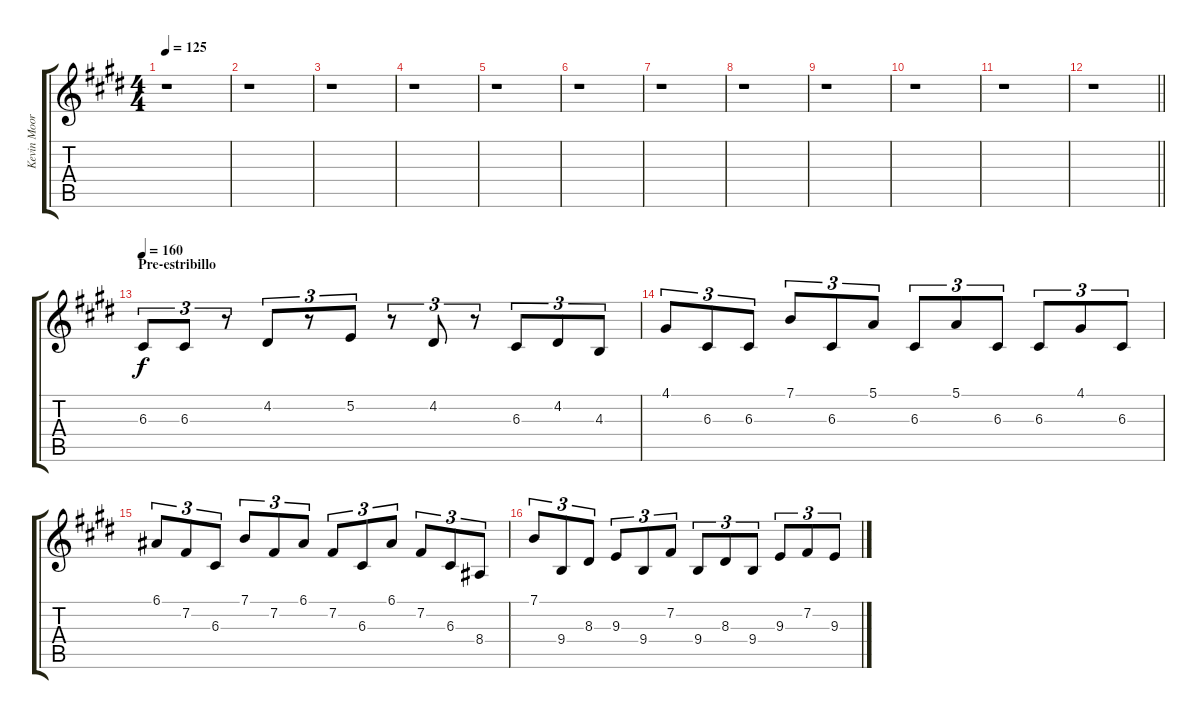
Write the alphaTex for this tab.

\track ("Kevin Moore II" "Kevin Moor") {instrument rockorgan}
\staff {score tabs}
\tuning (E4 B3 G3 D3 A2 E2) {hide}
\ts (4 4)
\tempo 125
\clef g2
\ks e
r.1{dy f} |
r.1 |
r.1 |
r.1 |
r.1 |
r.1 |
r.1 |
r.1 |
r.1 |
r.1 |
r.1 |
\barLineRight lightlight
r.1 |
\section ("" "Pre-estribillo")
\tempo 160
6.3.8{tu (3 2) volume 8 instrument synthbrass1} 6.3.8{tu (3 2)} r.8{tu (3 2)} 4.2.8{tu (3 2)} r.8{tu (3 2)} 5.2.8{tu (3 2)} r.8{tu (3 2)} 4.2.8{tu (3 2)} r.8{tu (3 2)} 6.3.8{tu (3 2)} 4.2.8{tu (3 2)} 4.3.8{tu (3 2)} |
4.1.8{tu (3 2)} 6.3.8{tu (3 2)} 6.3.8{tu (3 2)} 7.1.8{tu (3 2)} 6.3.8{tu (3 2)} 5.1.8{tu (3 2)} 6.3.8{tu (3 2)} 5.1.8{tu (3 2)} 6.3.8{tu (3 2)} 6.3.8{tu (3 2)} 4.1.8{tu (3 2)} 6.3.8{tu (3 2)} |
6.1.8{tu (3 2)} 7.2.8{tu (3 2)} 6.3.8{tu (3 2)} 7.1.8{tu (3 2)} 7.2.8{tu (3 2)} 6.1.8{tu (3 2)} 7.2.8{tu (3 2)} 6.3.8{tu (3 2)} 6.1.8{tu (3 2)} 7.2.8{tu (3 2)} 6.3.8{tu (3 2)} 8.4.8{tu (3 2)} |
7.1.8{tu (3 2)} 9.4.8{tu (3 2)} 8.3.8{tu (3 2)} 9.3.8{tu (3 2)} 9.4.8{tu (3 2)} 7.2.8{tu (3 2)} 9.4.8{tu (3 2)} 8.3.8{tu (3 2)} 9.4.8{tu (3 2)} 9.3.8{tu (3 2)} 7.2.8{tu (3 2)} 9.3.8{tu (3 2)}
